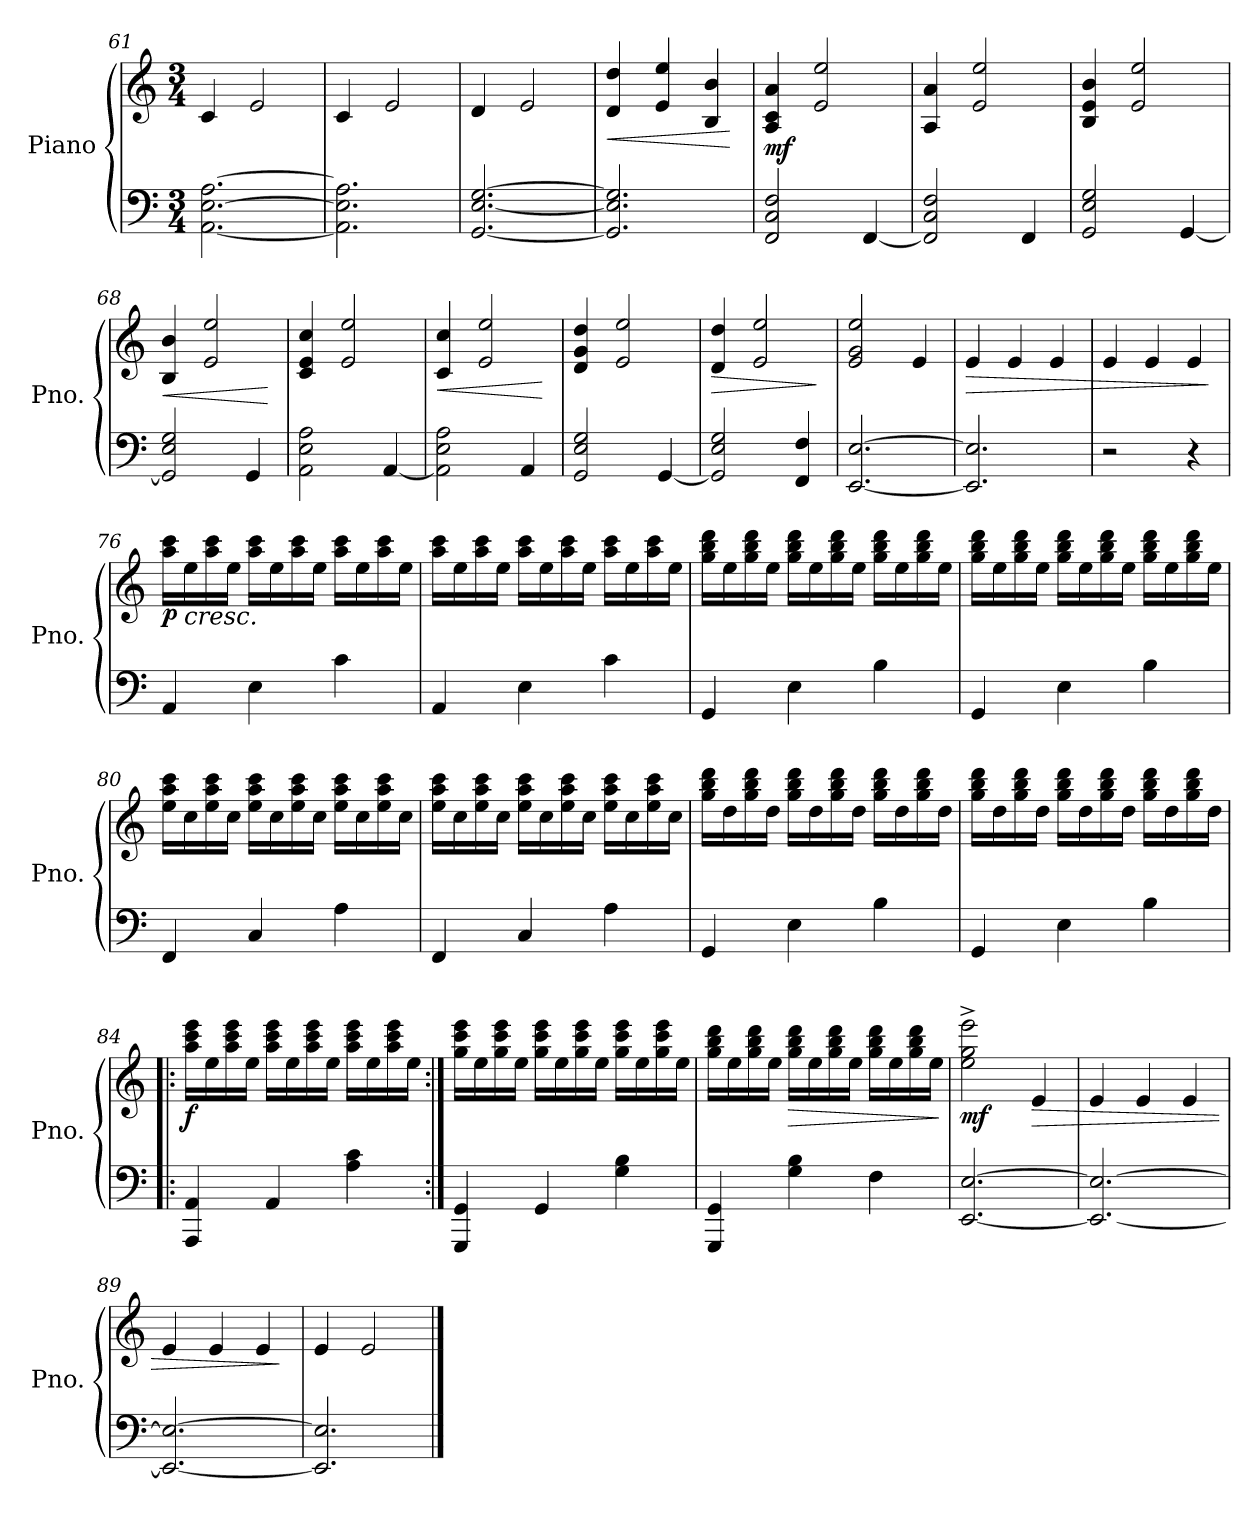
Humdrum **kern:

**kern	**kern	**dynam
*part1	*part1	*part1
*staff2	*staff1	*staff1/2
*I"Piano	*	*
*I'Pno.	*	*
*clefF4	*clefG2	*
*k[]	*k[]	*
*M3/4	*M3/4	*
=61	=61	=61
[2.AA\ [2.E\ [2.A\	4c/	.
.	2e/	.
!!LO:PB:g=z
=62	=62	=62
2.AA\] 2.E\] 2.A\]	4c/	.
.	2e/	.
=63	=63	=63
[2.GG/ [2.E/ [2.G/	4d/	.
.	2e/	.
=64	=64	=64
!	!	!LO:HP:b
2.GG/] 2.E/] 2.G/]	4d/ 4dd/	<
.	4e/ 4ee/	.
.	4B/ 4b/	.
.	.	[
=65	=65	=65
!	!	!LO:DY:b
2FF/ 2C/ 2F/	4A/ 4c/ 4a/	mf
.	2e/ 2ee/	.
[4FF/	.	.
=66	=66	=66
2FF/] 2C/ 2F/	4A/ 4a/	.
.	2e/ 2ee/	.
4FF/	.	.
=67	=67	=67
2GG/ 2E/ 2G/	4B/ 4e/ 4b/	.
.	2e/ 2ee/	.
[4GG/	.	.
=68	=68	=68
!	!	!LO:HP:b
2GG/] 2E/ 2G/	4B/ 4b/	<
.	2e/ 2ee/	.
4GG/	.	.
.	.	[
=69	=69	=69
2AA\ 2E\ 2A\	4c/ 4e/ 4cc/	.
.	2e/ 2ee/	.
[4AA/	.	.
!!LO:LB:g=z
=70	=70	=70
!	!	!LO:HP:b
2AA\] 2E\ 2A\	4c/ 4cc/	<
.	2e/ 2ee/	.
4AA/	.	.
.	.	[
=71	=71	=71
2GG/ 2E/ 2G/	4d/ 4g/ 4dd/	.
.	2e/ 2ee/	.
[4GG/	.	.
=72	=72	=72
!	!	!LO:HP:b
2GG/] 2E/ 2G/	4d/ 4dd/	>
.	2e/ 2ee/	.
4FF/ 4F/	.	.
.	.	]
=73	=73	=73
[2.EE/ [2.E/	2e/ 2g/ 2ee/	.
.	4e/	.
=74	=74	=74
!	!	!LO:HP:b
2.EE/] 2.E/]	4e/	>
.	4e/	.
.	4e/	.
=75	=75	=75
2r	4e/	.
.	4e/	.
4r	4e/	.
.	.	]
=76	=76	=76
!	!	!LO:DY:b
4AA/	16aa\ 16ccc\LL	p
!	!LO:TX:b:i:t=cresc.	!
.	16ee\	.
.	16aa\ 16ccc\	.
.	16ee\JJ	.
4E\	16aa\ 16ccc\LL	.
.	16ee\	.
.	16aa\ 16ccc\	.
.	16ee\JJ	.
4c\	16aa\ 16ccc\LL	.
.	16ee\	.
.	16aa\ 16ccc\	.
.	16ee\JJ	.
!!LO:LB:g=z
=77	=77	=77
4AA/	16aa\ 16ccc\LL	.
.	16ee\	.
.	16aa\ 16ccc\	.
.	16ee\JJ	.
4E\	16aa\ 16ccc\LL	.
.	16ee\	.
.	16aa\ 16ccc\	.
.	16ee\JJ	.
4c\	16aa\ 16ccc\LL	.
.	16ee\	.
.	16aa\ 16ccc\	.
.	16ee\JJ	.
=78	=78	=78
4GG/	16gg\ 16bb\ 16ddd\LL	.
.	16ee\	.
.	16gg\ 16bb\ 16ddd\	.
.	16ee\JJ	.
4E\	16gg\ 16bb\ 16ddd\LL	.
.	16ee\	.
.	16gg\ 16bb\ 16ddd\	.
.	16ee\JJ	.
4B\	16gg\ 16bb\ 16ddd\LL	.
.	16ee\	.
.	16gg\ 16bb\ 16ddd\	.
.	16ee\JJ	.
=79	=79	=79
4GG/	16gg\ 16bb\ 16ddd\LL	.
.	16ee\	.
.	16gg\ 16bb\ 16ddd\	.
.	16ee\JJ	.
4E\	16gg\ 16bb\ 16ddd\LL	.
.	16ee\	.
.	16gg\ 16bb\ 16ddd\	.
.	16ee\JJ	.
4B\	16gg\ 16bb\ 16ddd\LL	.
.	16ee\	.
.	16gg\ 16bb\ 16ddd\	.
.	16ee\JJ	.
!!LO:LB:g=z
=80	=80	=80
4FF/	16ee\ 16aa\ 16ccc\LL	.
.	16cc\	.
.	16ee\ 16aa\ 16ccc\	.
.	16cc\JJ	.
4C/	16ee\ 16aa\ 16ccc\LL	.
.	16cc\	.
.	16ee\ 16aa\ 16ccc\	.
.	16cc\JJ	.
4A\	16ee\ 16aa\ 16ccc\LL	.
.	16cc\	.
.	16ee\ 16aa\ 16ccc\	.
.	16cc\JJ	.
=81	=81	=81
4FF/	16ee\ 16aa\ 16ccc\LL	.
.	16cc\	.
.	16ee\ 16aa\ 16ccc\	.
.	16cc\JJ	.
4C/	16ee\ 16aa\ 16ccc\LL	.
.	16cc\	.
.	16ee\ 16aa\ 16ccc\	.
.	16cc\JJ	.
4A\	16ee\ 16aa\ 16ccc\LL	.
.	16cc\	.
.	16ee\ 16aa\ 16ccc\	.
.	16cc\JJ	.
=82	=82	=82
4GG/	16gg\ 16bb\ 16ddd\LL	.
.	16dd\	.
.	16gg\ 16bb\ 16ddd\	.
.	16dd\JJ	.
4E\	16gg\ 16bb\ 16ddd\LL	.
.	16dd\	.
.	16gg\ 16bb\ 16ddd\	.
.	16dd\JJ	.
4B\	16gg\ 16bb\ 16ddd\LL	.
.	16dd\	.
.	16gg\ 16bb\ 16ddd\	.
.	16dd\JJ	.
!!LO:LB:g=z
=83	=83	=83
4GG/	16gg\ 16bb\ 16ddd\LL	.
.	16dd\	.
.	16gg\ 16bb\ 16ddd\	.
.	16dd\JJ	.
4E\	16gg\ 16bb\ 16ddd\LL	.
.	16dd\	.
.	16gg\ 16bb\ 16ddd\	.
.	16dd\JJ	.
4B\	16gg\ 16bb\ 16ddd\LL	.
.	16dd\	.
.	16gg\ 16bb\ 16ddd\	.
.	16dd\JJ	.
=84!|:	=84!|:	=84!|:
!	!	!LO:DY:b
4AAA/ 4AA/	16aa\ 16ccc\ 16eee\LL	f
.	16ee\	.
.	16aa\ 16ccc\ 16eee\	.
.	16ee\JJ	.
4AA/	16aa\ 16ccc\ 16eee\LL	.
.	16ee\	.
.	16aa\ 16ccc\ 16eee\	.
.	16ee\JJ	.
4A\ 4c\	16aa\ 16ccc\ 16eee\LL	.
.	16ee\	.
.	16aa\ 16ccc\ 16eee\	.
.	16ee\JJ	.
=85:|!	=85:|!	=85:|!
4GGG/ 4GG/	16gg\ 16ccc\ 16eee\LL	.
.	16ee\	.
.	16gg\ 16ccc\ 16eee\	.
.	16ee\JJ	.
4GG/	16gg\ 16ccc\ 16eee\LL	.
.	16ee\	.
.	16gg\ 16ccc\ 16eee\	.
.	16ee\JJ	.
4G\ 4B\	16gg\ 16ccc\ 16eee\LL	.
.	16ee\	.
.	16gg\ 16ccc\ 16eee\	.
.	16ee\JJ	.
!!LO:LB:g=z
=86	=86	=86
4GGG/ 4GG/	16gg\ 16bb\ 16ddd\LL	.
.	16ee\	.
.	16gg\ 16bb\ 16ddd\	.
.	16ee\JJ	.
!	!	!LO:HP:b
4G\ 4B\	16gg\ 16bb\ 16ddd\LL	>
.	16ee\	.
.	16gg\ 16bb\ 16ddd\	.
.	16ee\JJ	.
4F\	16gg\ 16bb\ 16ddd\LL	.
.	16ee\	.
.	16gg\ 16bb\ 16ddd\	.
.	16ee\JJ	.
.	.	]
=87	=87	=87
!	!	!LO:DY:b
[2.EE/ [2.E/	2ee\^ 2gg\^ 2eee\^	mf
!	!	!LO:HP:b
.	4e/	>
=88	=88	=88
2.EE/_ 2.E/_	4e/	.
.	4e/	.
.	4e/	.
=89	=89	=89
2.EE/_ 2.E/_	4e/	.
.	4e/	.
.	4e/	.
.	.	]
=90	=90	=90
2.EE/] 2.E/]	4e/	.
.	2e/	.
==	==	==
*-	*-	*-
